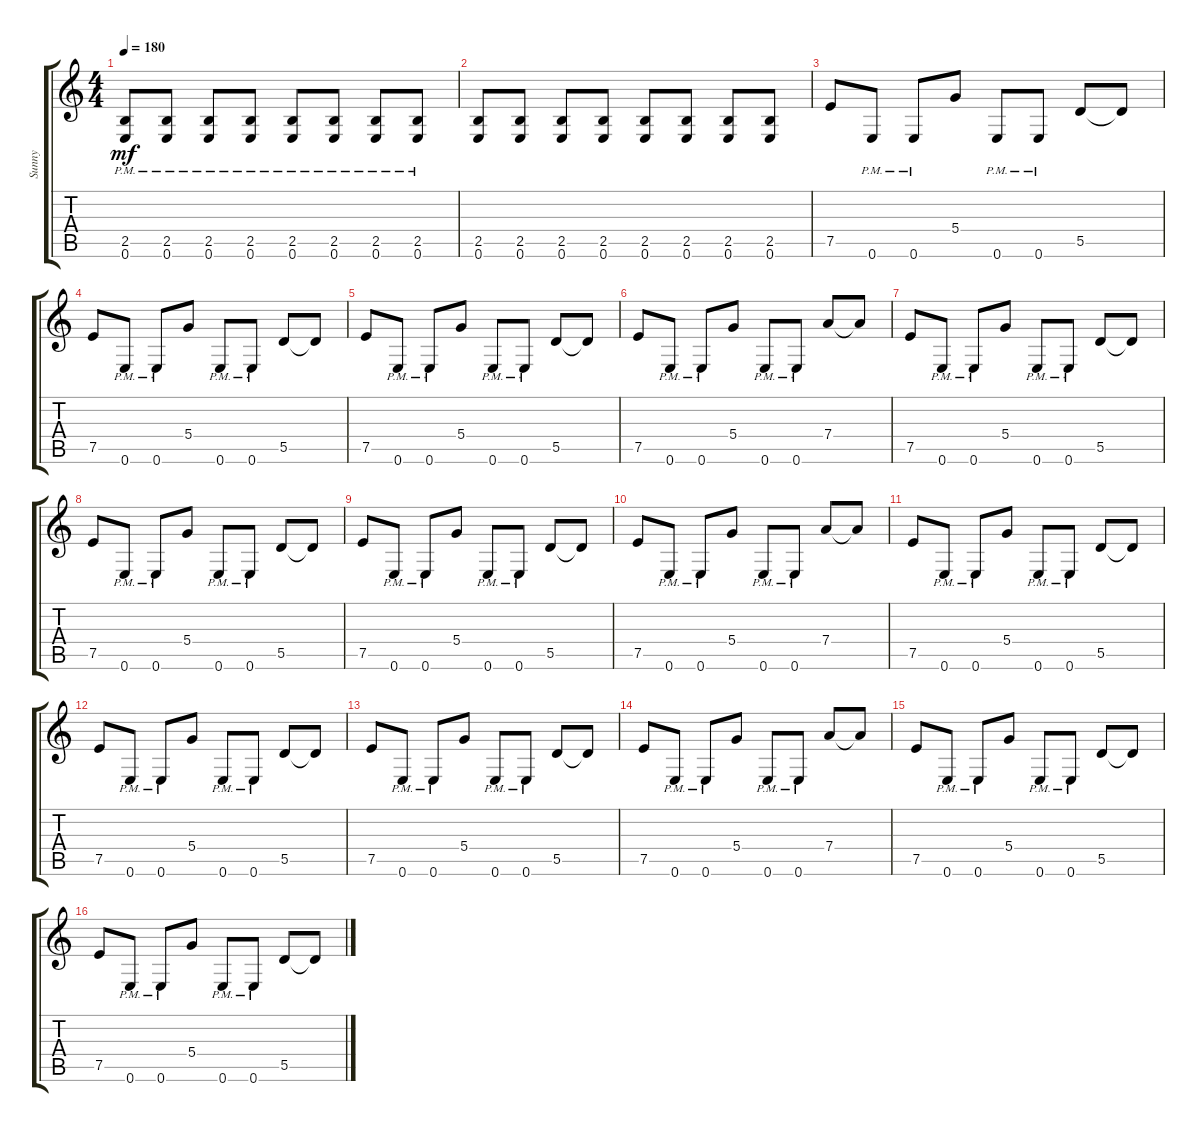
\track ("Sunny" "Sunny") {instrument distortionguitar}
\staff {score tabs}
\tuning (E4 B3 G3 D3 A2 E2) {hide}
\ts (4 4)
\tempo 180
\clef g2
\ks c
(2.5 0.6{pm}).8{dy mf} (2.5 0.6{pm}).8 (2.5 0.6{pm}).8 (2.5 0.6{pm}).8 (2.5 0.6{pm}).8 (2.5 0.6{pm}).8 (2.5 0.6{pm}).8 (2.5 0.6{pm}).8 |
(2.5 0.6).8 (2.5 0.6).8 (2.5 0.6).8 (2.5 0.6).8 (2.5 0.6).8 (2.5 0.6).8 (2.5 0.6).8 (2.5 0.6).8 |
7.5.8 0.6{pm}.8 0.6{pm}.8 5.4.8 0.6{pm}.8 0.6{pm}.8 5.5.8 5.5{t}.8 |
7.5.8 0.6{pm}.8 0.6{pm}.8 5.4.8 0.6{pm}.8 0.6{pm}.8 5.5.8 5.5{t}.8 |
7.5.8 0.6{pm}.8 0.6{pm}.8 5.4.8 0.6{pm}.8 0.6{pm}.8 5.5.8 5.5{t}.8 |
7.5.8 0.6{pm}.8 0.6{pm}.8 5.4.8 0.6{pm}.8 0.6{pm}.8 7.4.8 7.4{t}.8 |
7.5.8 0.6{pm}.8 0.6{pm}.8 5.4.8 0.6{pm}.8 0.6{pm}.8 5.5.8 5.5{t}.8 |
7.5.8 0.6{pm}.8 0.6{pm}.8 5.4.8 0.6{pm}.8 0.6{pm}.8 5.5.8 5.5{t}.8 |
7.5.8 0.6{pm}.8 0.6{pm}.8 5.4.8 0.6{pm}.8 0.6{pm}.8 5.5.8 5.5{t}.8 |
7.5.8 0.6{pm}.8 0.6{pm}.8 5.4.8 0.6{pm}.8 0.6{pm}.8 7.4.8 7.4{t}.8 |
7.5.8 0.6{pm}.8 0.6{pm}.8 5.4.8 0.6{pm}.8 0.6{pm}.8 5.5.8 5.5{t}.8 |
7.5.8 0.6{pm}.8 0.6{pm}.8 5.4.8 0.6{pm}.8 0.6{pm}.8 5.5.8 5.5{t}.8 |
7.5.8 0.6{pm}.8 0.6{pm}.8 5.4.8 0.6{pm}.8 0.6{pm}.8 5.5.8 5.5{t}.8 |
7.5.8 0.6{pm}.8 0.6{pm}.8 5.4.8 0.6{pm}.8 0.6{pm}.8 7.4.8 7.4{t}.8 |
7.5.8 0.6{pm}.8 0.6{pm}.8 5.4.8 0.6{pm}.8 0.6{pm}.8 5.5.8 5.5{t}.8 |
7.5.8 0.6{pm}.8 0.6{pm}.8 5.4.8 0.6{pm}.8 0.6{pm}.8 5.5.8 5.5{t}.8
